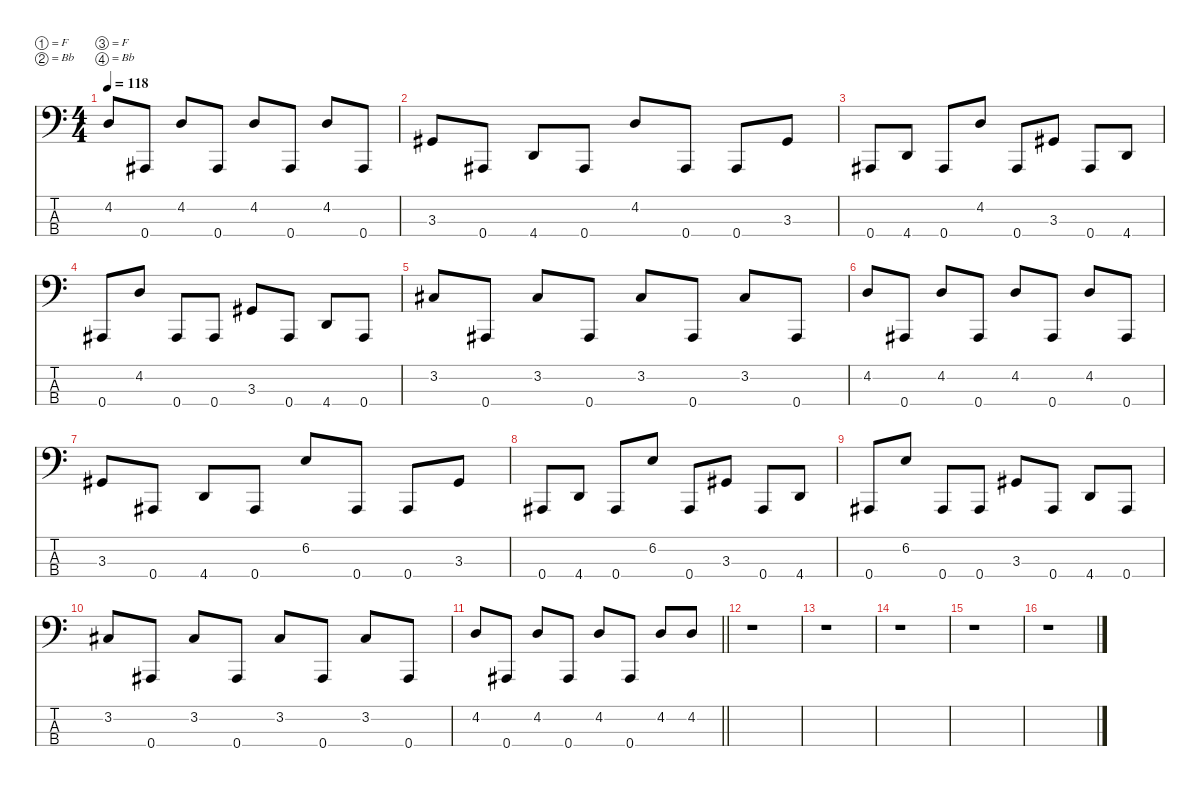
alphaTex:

\defaultSystemsLayout 4
\hideDynamics
\bracketExtendMode nobrackets
\singleTrackTrackNamePolicy hidden
\multiTrackTrackNamePolicy hidden
\firstSystemTrackNameMode fullname
\otherSystemsTrackNameOrientation horizontal
\track ("Bass" "el.bs.") {defaultSystemsLayout 8 instrument electricbassfinger}
\staff {score tabs}
\tuning (F2 Bb1 F1 Bb0)
\ts (4 4)
\tempo 118
\clef f4
\ks c
4.2.8{dy f beam Up} 0.4{acc #}.8{beam Up} 4.2.8{beam Up} 0.4{acc #}.8{beam Up} 4.2.8{beam Up} 0.4{acc #}.8{beam Up} 4.2.8{beam Up} 0.4{acc #}.8{beam Up} |
3.3{acc #}.8{beam Up} 0.4{acc #}.8{beam Up} 4.4.8{beam Up} 0.4{acc #}.8{beam Up} 4.2.8{beam Up} 0.4{acc #}.8{beam Up} 0.4{acc #}.8{beam Up} 3.3{acc #}.8{beam Up} |
0.4{acc #}.8{beam Up} 4.4.8{beam Up} 0.4{acc #}.8{beam Up} 4.2.8{beam Up} 0.4{acc #}.8{beam Up} 3.3{acc #}.8{beam Up} 0.4{acc #}.8{beam Up} 4.4.8{beam Up} |
0.4{acc #}.8{beam Up} 4.2.8{beam Up} 0.4{acc #}.8{beam Up} 0.4{acc #}.8{beam Up} 3.3{acc #}.8{beam Up} 0.4{acc #}.8{beam Up} 4.4.8{beam Up} 0.4{acc #}.8{beam Up} |
3.2{acc #}.8{beam Up} 0.4{acc #}.8{beam Up} 3.2{acc #}.8{beam Up} 0.4{acc #}.8{beam Up} 3.2{acc #}.8{beam Up} 0.4{acc #}.8{beam Up} 3.2{acc #}.8{beam Up} 0.4{acc #}.8{beam Up} |
4.2.8{beam Up} 0.4{acc #}.8{beam Up} 4.2.8{beam Up} 0.4{acc #}.8{beam Up} 4.2.8{beam Up} 0.4{acc #}.8{beam Up} 4.2.8{beam Up} 0.4{acc #}.8{beam Up} |
3.3{acc #}.8{beam Up} 0.4{acc #}.8{beam Up} 4.4.8{beam Up} 0.4{acc #}.8{beam Up} 6.2.8{beam Up} 0.4{acc #}.8{beam Up} 0.4{acc #}.8{beam Up} 3.3{acc #}.8{beam Up} |
0.4{acc #}.8{beam Up} 4.4.8{beam Up} 0.4{acc #}.8{beam Up} 6.2.8{beam Up} 0.4{acc #}.8{beam Up} 3.3{acc #}.8{beam Up} 0.4{acc #}.8{beam Up} 4.4.8{beam Up} |
0.4{acc #}.8{beam Up} 6.2.8{beam Up} 0.4{acc #}.8{beam Up} 0.4{acc #}.8{beam Up} 3.3{acc #}.8{beam Up} 0.4{acc #}.8{beam Up} 4.4.8{beam Up} 0.4{acc #}.8{beam Up} |
3.2{acc #}.8{beam Up} 0.4{acc #}.8{beam Up} 3.2{acc #}.8{beam Up} 0.4{acc #}.8{beam Up} 3.2{acc #}.8{beam Up} 0.4{acc #}.8{beam Up} 3.2{acc #}.8{beam Up} 0.4{acc #}.8{beam Up} |
\barLineRight lightlight
4.2.8{beam Up} 0.4{acc #}.8{beam Up} 4.2.8{beam Up} 0.4{acc #}.8{beam Up} 4.2.8{beam Up} 0.4{acc #}.8{beam Up} 4.2.8{beam Up} 4.2.8{beam Up} |
r.1{beam Down} |
r.1{beam Down} |
r.1{beam Down} |
r.1{beam Down} |
r.1{beam Down}
